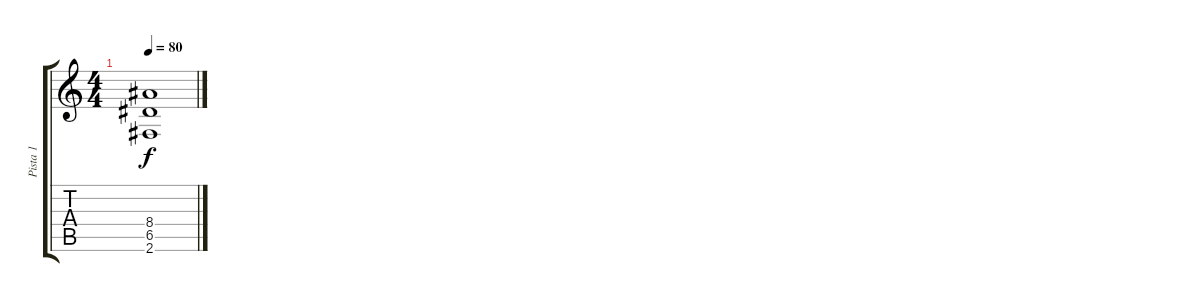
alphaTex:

\track ("Pista 1" "Pista 1") {instrument acousticguitarsteel}
\staff {score tabs}
\tuning (E4 B3 G3 D3 A2 E2) {hide}
\ts (4 4)
\tempo 80
\clef g2
\ks c
(8.4{t} 6.5{t} 2.6{t}).1{dy f}
